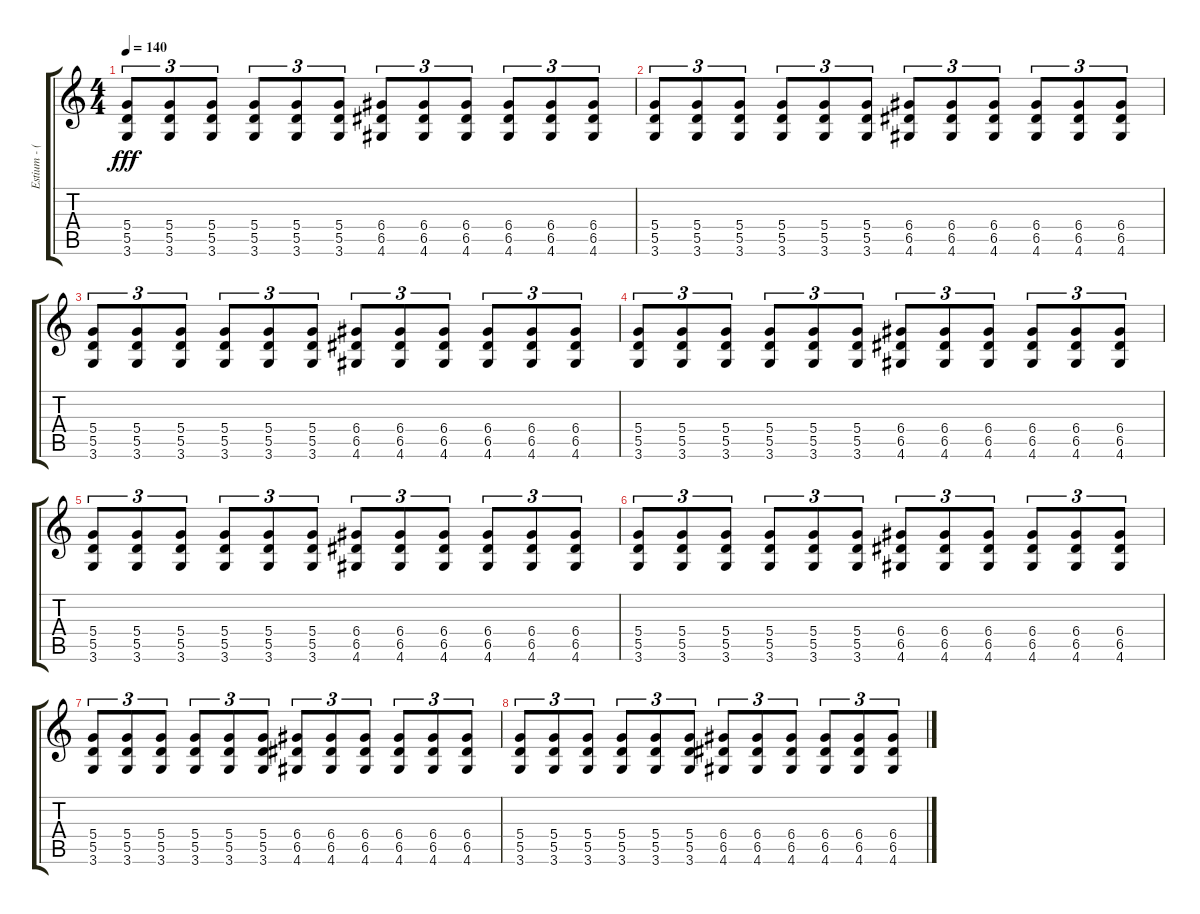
\track ("Estium - (Backing Guitars)" "Estium - (") {instrument distortionguitar}
\staff {score tabs}
\tuning (E4 B3 G3 D3 A2 E2) {hide}
\ts (4 4)
\tempo 140
\clef g2
\ks c
(5.4 5.5 3.6).8{tu (3 2) dy fff} (5.4 5.5 3.6).8{tu (3 2)} (5.4 5.5 3.6).8{tu (3 2)} (5.4 5.5 3.6).8{tu (3 2)} (5.4 5.5 3.6).8{tu (3 2)} (5.4 5.5 3.6).8{tu (3 2)} (6.4 6.5 4.6).8{tu (3 2)} (6.4 6.5 4.6).8{tu (3 2)} (6.4 6.5 4.6).8{tu (3 2)} (6.4 6.5 4.6).8{tu (3 2)} (6.4 6.5 4.6).8{tu (3 2)} (6.4 6.5 4.6).8{tu (3 2)} |
(5.4 5.5 3.6).8{tu (3 2)} (5.4 5.5 3.6).8{tu (3 2)} (5.4 5.5 3.6).8{tu (3 2)} (5.4 5.5 3.6).8{tu (3 2)} (5.4 5.5 3.6).8{tu (3 2)} (5.4 5.5 3.6).8{tu (3 2)} (6.4 6.5 4.6).8{tu (3 2)} (6.4 6.5 4.6).8{tu (3 2)} (6.4 6.5 4.6).8{tu (3 2)} (6.4 6.5 4.6).8{tu (3 2)} (6.4 6.5 4.6).8{tu (3 2)} (6.4 6.5 4.6).8{tu (3 2)} |
(5.4 5.5 3.6).8{tu (3 2)} (5.4 5.5 3.6).8{tu (3 2)} (5.4 5.5 3.6).8{tu (3 2)} (5.4 5.5 3.6).8{tu (3 2)} (5.4 5.5 3.6).8{tu (3 2)} (5.4 5.5 3.6).8{tu (3 2)} (6.4 6.5 4.6).8{tu (3 2)} (6.4 6.5 4.6).8{tu (3 2)} (6.4 6.5 4.6).8{tu (3 2)} (6.4 6.5 4.6).8{tu (3 2)} (6.4 6.5 4.6).8{tu (3 2)} (6.4 6.5 4.6).8{tu (3 2)} |
(5.4 5.5 3.6).8{tu (3 2)} (5.4 5.5 3.6).8{tu (3 2)} (5.4 5.5 3.6).8{tu (3 2)} (5.4 5.5 3.6).8{tu (3 2)} (5.4 5.5 3.6).8{tu (3 2)} (5.4 5.5 3.6).8{tu (3 2)} (6.4 6.5 4.6).8{tu (3 2)} (6.4 6.5 4.6).8{tu (3 2)} (6.4 6.5 4.6).8{tu (3 2)} (6.4 6.5 4.6).8{tu (3 2)} (6.4 6.5 4.6).8{tu (3 2)} (6.4 6.5 4.6).8{tu (3 2)} |
(5.4 5.5 3.6).8{tu (3 2)} (5.4 5.5 3.6).8{tu (3 2)} (5.4 5.5 3.6).8{tu (3 2)} (5.4 5.5 3.6).8{tu (3 2)} (5.4 5.5 3.6).8{tu (3 2)} (5.4 5.5 3.6).8{tu (3 2)} (6.4 6.5 4.6).8{tu (3 2)} (6.4 6.5 4.6).8{tu (3 2)} (6.4 6.5 4.6).8{tu (3 2)} (6.4 6.5 4.6).8{tu (3 2)} (6.4 6.5 4.6).8{tu (3 2)} (6.4 6.5 4.6).8{tu (3 2)} |
(5.4 5.5 3.6).8{tu (3 2)} (5.4 5.5 3.6).8{tu (3 2)} (5.4 5.5 3.6).8{tu (3 2)} (5.4 5.5 3.6).8{tu (3 2)} (5.4 5.5 3.6).8{tu (3 2)} (5.4 5.5 3.6).8{tu (3 2)} (6.4 6.5 4.6).8{tu (3 2)} (6.4 6.5 4.6).8{tu (3 2)} (6.4 6.5 4.6).8{tu (3 2)} (6.4 6.5 4.6).8{tu (3 2)} (6.4 6.5 4.6).8{tu (3 2)} (6.4 6.5 4.6).8{tu (3 2)} |
(5.4 5.5 3.6).8{tu (3 2)} (5.4 5.5 3.6).8{tu (3 2)} (5.4 5.5 3.6).8{tu (3 2)} (5.4 5.5 3.6).8{tu (3 2)} (5.4 5.5 3.6).8{tu (3 2)} (5.4 5.5 3.6).8{tu (3 2)} (6.4 6.5 4.6).8{tu (3 2)} (6.4 6.5 4.6).8{tu (3 2)} (6.4 6.5 4.6).8{tu (3 2)} (6.4 6.5 4.6).8{tu (3 2)} (6.4 6.5 4.6).8{tu (3 2)} (6.4 6.5 4.6).8{tu (3 2)} |
(5.4 5.5 3.6).8{tu (3 2)} (5.4 5.5 3.6).8{tu (3 2)} (5.4 5.5 3.6).8{tu (3 2)} (5.4 5.5 3.6).8{tu (3 2)} (5.4 5.5 3.6).8{tu (3 2)} (5.4 5.5 3.6).8{tu (3 2)} (6.4 6.5 4.6).8{tu (3 2)} (6.4 6.5 4.6).8{tu (3 2)} (6.4 6.5 4.6).8{tu (3 2)} (6.4 6.5 4.6).8{tu (3 2)} (6.4 6.5 4.6).8{tu (3 2)} (6.4 6.5 4.6).8{tu (3 2)}
